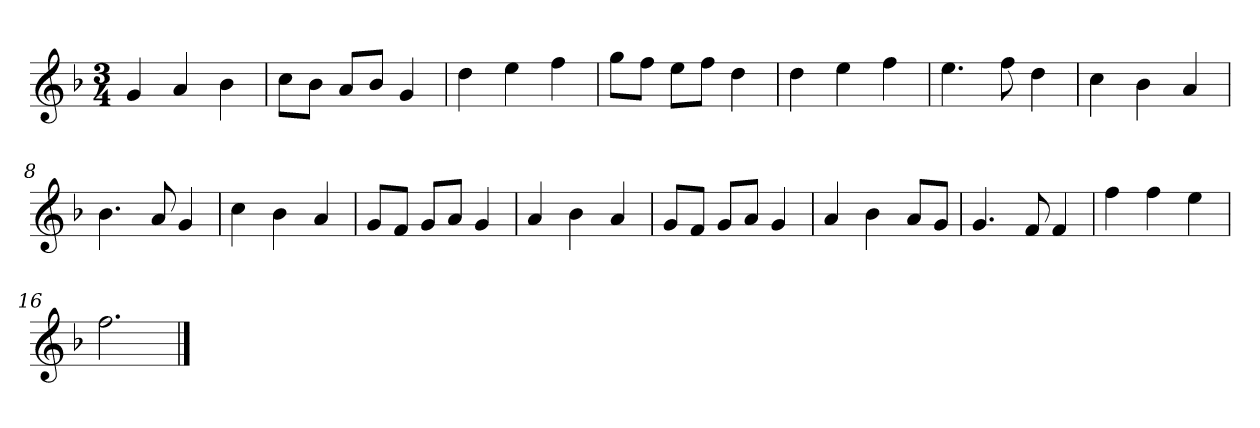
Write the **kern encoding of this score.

**kern
*part1
*staff1
*k[b-]
*M3/4
*MM120
=1
4g
4a
4b-
=2
8ccL
8b-J
8aL
8b-J
4g
=3
4dd
4ee
4ff
=4
8ggL
8ffJ
8eeL
8ffJ
4dd
=5
4dd
4ee
4ff
=6
4.ee
8ff
4dd
=7
4cc
4b-
4a
=8
4.b-
8a
4g
=9
4cc
4b-
4a
=10
8gL
8fJ
8gL
8aJ
4g
=11
4a
4b-
4a
=12
8gL
8fJ
8gL
8aJ
4g
=13
4a
4b-
8aL
8gJ
=14
4.g
8f
4f
=15
4ff
4ff
4ee
=16
2.ff
==
*-
